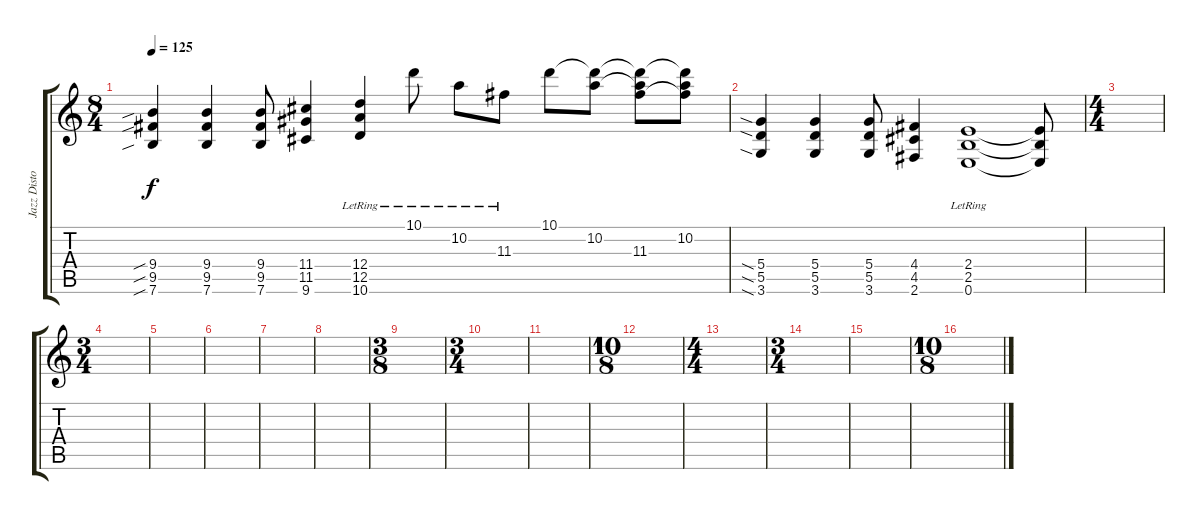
\track ("Jazz Distortion" "Jazz Disto") {instrument overdrivenguitar}
\staff {score tabs}
\tuning (E4 B3 G3 D3 A2 E2) {hide}
\ts (8 4)
\tempo 125
\clef g2
\ks c
(9.4{sib} 9.5{sib} 7.6{sib}).4{dy f} (9.4 9.5 7.6).4 (9.4 9.5 7.6).8 (11.4 11.5 9.6).4 (12.4{lr} 12.5{lr} 10.6{lr}).4 10.1{lr}.8 10.2{lr}.8 11.3{lr}.8 10.1.8 (10.1{t} 10.2).8 (10.1{t} 10.2{t} 11.3).8 (10.1{t} 10.2 11.3{t}).8 |
(5.4{sia} 5.5{sia} 3.6{sia}).4 (5.4 5.5 3.6).4 (5.4 5.5 3.6).8 (4.4 4.5 2.6).4 (2.4{lr} 2.5{lr} 0.6{lr}).1 (2.4{t} 2.5{t} 0.6{t}).8 |
\ts (4 4)
|
\ts (3 4)
|
|
|
|
|
\ts (3 8)
|
\ts (3 4)
|
|
\ts (10 8)
|
\ts (4 4)
|
\ts (3 4)
|
|
\ts (10 8)
